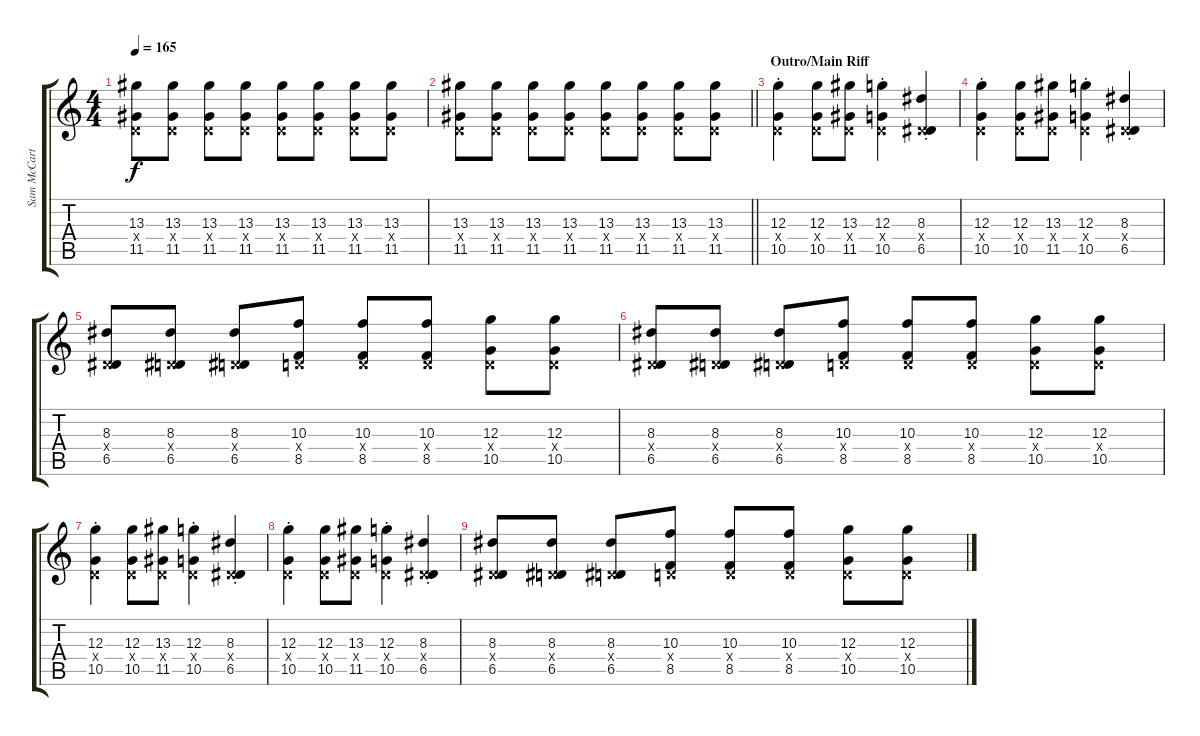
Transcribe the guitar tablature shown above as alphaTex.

\track ("Sam McCarthy" "Sam McCart") {instrument overdrivenguitar}
\staff {score tabs}
\tuning (E4 B3 G3 D3 A2 D2) {hide}
\ts (4 4)
\tempo 165
\clef g2
\ks c
(13.3 0.4{x} 11.5).8{dy f} (13.3 0.4{x} 11.5).8 (13.3 0.4{x} 11.5).8 (13.3 0.4{x} 11.5).8 (13.3 0.4{x} 11.5).8 (13.3 0.4{x} 11.5).8 (13.3 0.4{x} 11.5).8 (13.3 0.4{x} 11.5).8 |
\barLineRight lightlight
(13.3 0.4{x} 11.5).8 (13.3 0.4{x} 11.5).8 (13.3 0.4{x} 11.5).8 (13.3 0.4{x} 11.5).8 (13.3 0.4{x} 11.5).8 (13.3 0.4{x} 11.5).8 (13.3 0.4{x} 11.5).8 (13.3 0.4{x} 11.5).8 |
\section ("" "Outro/Main Riff")
(12.3{st} 0.4{x} 10.5{st}).4{volume 12} (12.3 0.4{x} 10.5).8 (13.3 0.4{x} 11.5).8 (12.3{st} 0.4{x} 10.5{st}).4 (8.3{st} 0.4{x} 6.5{st}).4 |
(12.3{st} 0.4{x} 10.5{st}).4 (12.3 0.4{x} 10.5).8 (13.3 0.4{x} 11.5).8 (12.3{st} 0.4{x} 10.5{st}).4 (8.3{st} 0.4{x} 6.5{st}).4 |
(8.3 0.4{x} 6.5).8 (8.3 0.4{x} 6.5).8 (8.3 0.4{x} 6.5).8 (10.3 0.4{x} 8.5).8 (10.3 0.4{x} 8.5).8 (10.3 0.4{x} 8.5).8 (12.3 0.4{x} 10.5).8 (12.3 0.4{x} 10.5).8 |
(8.3 0.4{x} 6.5).8 (8.3 0.4{x} 6.5).8 (8.3 0.4{x} 6.5).8 (10.3 0.4{x} 8.5).8 (10.3 0.4{x} 8.5).8 (10.3 0.4{x} 8.5).8 (12.3 0.4{x} 10.5).8 (12.3 0.4{x} 10.5).8 |
(12.3{st} 0.4{x} 10.5{st}).4 (12.3 0.4{x} 10.5).8 (13.3 0.4{x} 11.5).8 (12.3{st} 0.4{x} 10.5{st}).4 (8.3{st} 0.4{x} 6.5{st}).4 |
(12.3{st} 0.4{x} 10.5{st}).4 (12.3 0.4{x} 10.5).8 (13.3 0.4{x} 11.5).8 (12.3{st} 0.4{x} 10.5{st}).4 (8.3{st} 0.4{x} 6.5{st}).4 |
(8.3 0.4{x} 6.5).8 (8.3 0.4{x} 6.5).8 (8.3 0.4{x} 6.5).8 (10.3 0.4{x} 8.5).8 (10.3 0.4{x} 8.5).8 (10.3 0.4{x} 8.5).8 (12.3 0.4{x} 10.5).8 (12.3 0.4{x} 10.5).8
